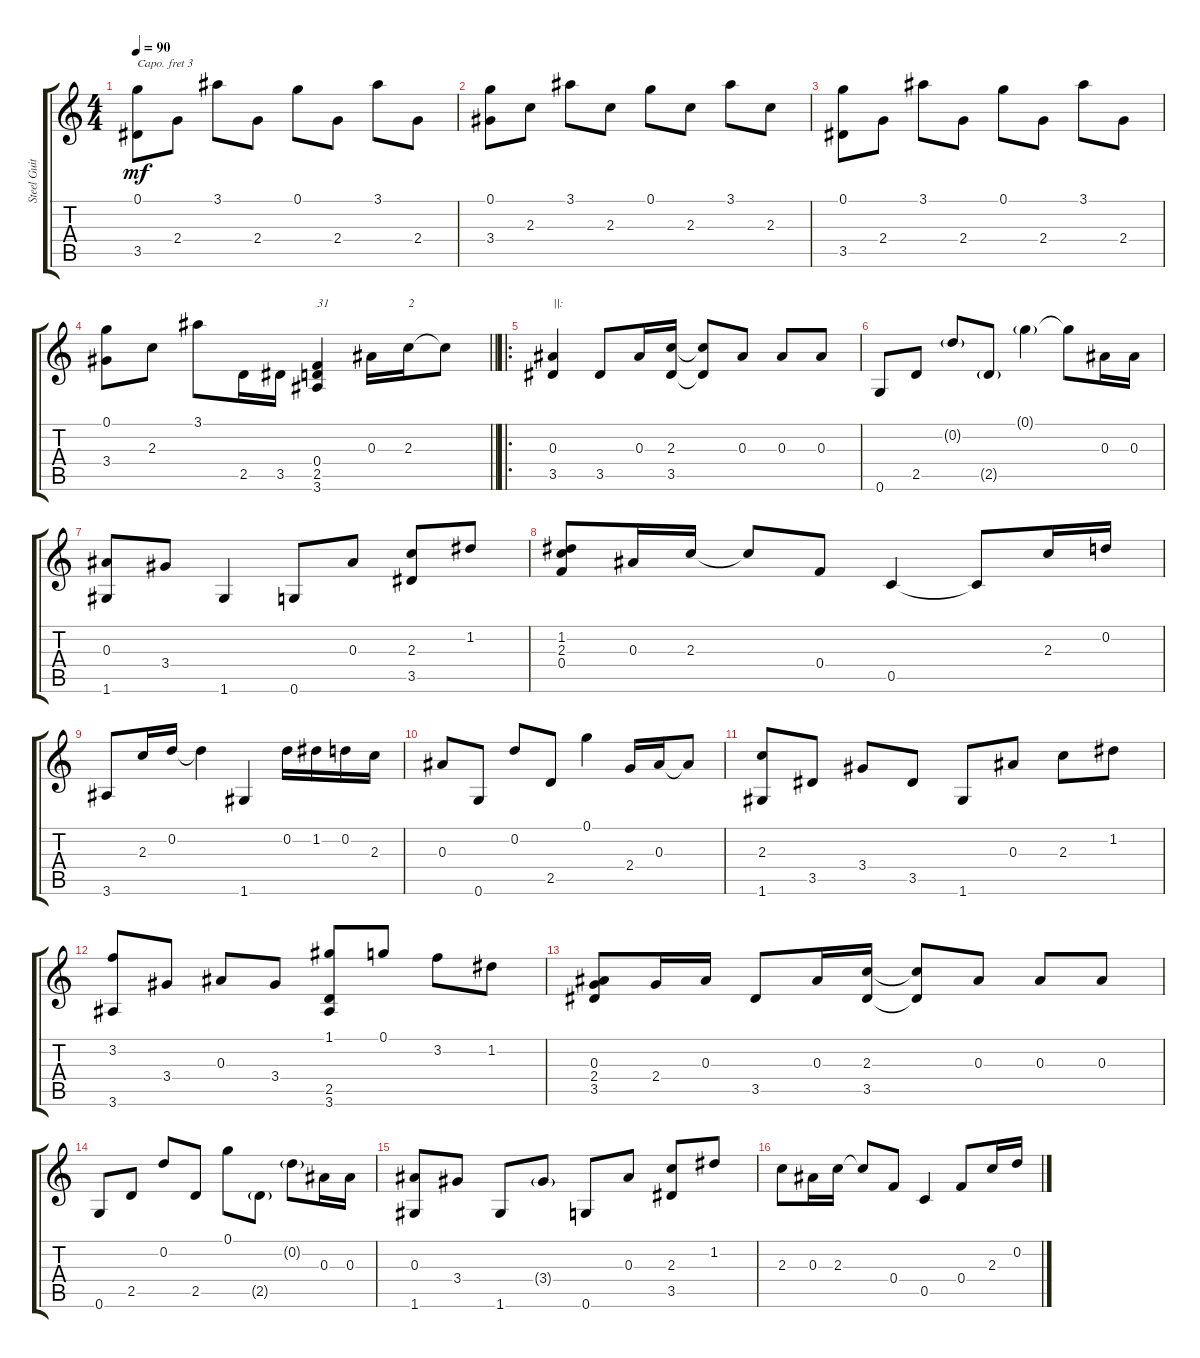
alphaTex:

\track ("Steel Guitar" "Steel Guit") {instrument acousticguitarsteel}
\staff {score tabs}
\capo 3
\tuning (E4 B3 G3 D3 A2 E2) {hide}
\ts (4 4)
\section ("" "")
\tempo 90
\clef g2
\ks c
(0.1 3.5).8{dy mf instrument acousticguitarsteel} 2.4.8 3.1.8 2.4.8 0.1.8 2.4.8 3.1.8 2.4.8 |
(0.1 3.4).8 2.3.8 3.1.8 2.3.8 0.1.8 2.3.8 3.1.8 2.3.8 |
(0.1 3.5).8 2.4.8 3.1.8 2.4.8 0.1.8 2.4.8 3.1.8 2.4.8 |
\barLineRight lightlight
(0.1 3.4).8 2.3.8 3.1.8 2.5.16 3.5.16 (0.4 2.5 3.6).4{txt "31"} 0.3.16 2.3.16{txt "2"} 2.3{t}.8 |
\ro
\section ("" "")
(0.3 3.5).4{txt "||:"} 3.5.8 0.3.16 (2.3 3.5).16 (2.3{t} 3.5{t}).8 0.3.8 0.3.8 0.3.8 |
0.6.8 2.5.8 0.2{g}.8 2.5{g}.8 0.1{g}.4 0.1{t}.8 0.3.16 0.3.16 |
(0.3 1.6).8 3.4.8 1.6.4 0.6.8 0.3.8 (2.3 3.5).8 1.2.8 |
(1.2 2.3 0.4).8 0.3.16 2.3.16 2.3{t}.8 0.4.8 0.5.4 0.5{t}.8 2.3.16 0.2.16 |
3.6.8 2.3.16 0.2.16 0.2{t}.4 1.6.4 0.2.16 1.2.16 0.2.16 2.3.16 |
0.3.8 0.6.8 0.2.8 2.5.8 0.1.4 2.4.16 0.3.16 0.3{t}.8 |
(2.3 1.6).8 3.5.8 3.4.8 3.5.8 1.6.8 0.3.8 2.3.8 1.2.8 |
(3.2 3.6).8 3.4.8 0.3.8 3.4.8 (1.1 2.5 3.6).8 0.1.8 3.2.8 1.2.8 |
(0.3 2.4 3.5).8 2.4.16 0.3.16 3.5.8 0.3.16 (2.3 3.5).16 (2.3{t} 3.5{t}).8 0.3.8 0.3.8 0.3.8 |
0.6.8 2.5.8 0.2.8 2.5.8 0.1.8 2.5{g}.8 0.2{g}.8 0.3.16 0.3.16 |
(0.3 1.6).8 3.4.8 1.6.8 3.4{g}.8 0.6.8 0.3.8 (2.3 3.5).8 1.2.8 |
2.3.8 0.3.16 2.3.16 2.3{t}.8 0.4.8 0.5.4 0.4.8 2.3.16 0.2.16
